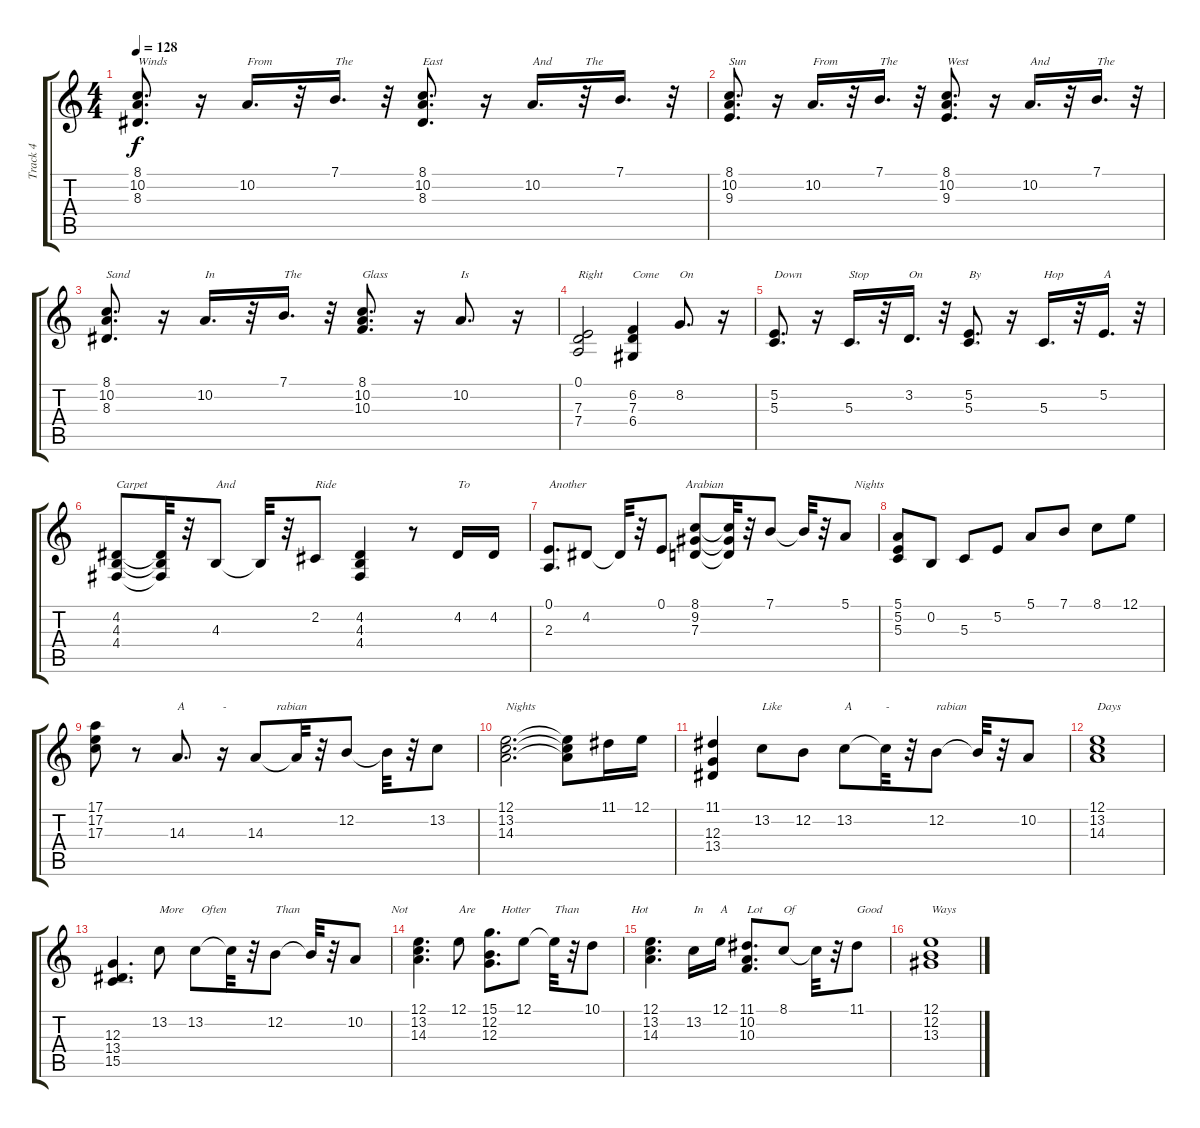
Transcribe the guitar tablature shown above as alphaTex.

\track ("Track 4" "Track 4") {instrument sitar}
\staff {score tabs}
\tuning (E4 B3 G3 D3 A2 E2) {hide}
\ts (4 4)
\tempo 128
\clef g2
\ks c
(8.1 10.2 8.3).8{d txt "Winds" dy f} r.16 10.2.16{d txt "From"} r.32 7.1.16{d txt "The"} r.32 (8.1 10.2 8.3).8{d txt "East"} r.16 10.2.16{d txt "And"} r.32{txt "The"} 7.1.16{d} r.32 |
(8.1 10.2 9.3).8{d txt "Sun"} r.16 10.2.16{d txt "From"} r.32 7.1.16{d txt "The"} r.32 (8.1 10.2 9.3).8{d txt "West"} r.16 10.2.16{d txt "And"} r.32 7.1.16{d txt "The"} r.32 |
(8.1 10.2 8.3).8{d txt "Sand"} r.16 10.2.16{d txt "In"} r.32 7.1.16{d txt "The"} r.32 (8.1 10.2 10.3).8{d txt "Glass"} r.16 10.2.8{d txt "Is"} r.16 |
(0.1 7.3 7.4).2{txt "Right"} (6.2 7.3 6.4).4{txt "Come"} 8.2.8{d txt "On"} r.16 |
(5.2 5.3).8{d txt "Down"} r.16 5.3.16{d txt "Stop"} r.32 3.2.16{d txt "On"} r.32 (5.2 5.3).8{d txt "By"} r.16 5.3.16{d txt "Hop"} r.32 5.2.16{d txt "A"} r.32 |
(4.2 4.3 4.4).8{txt "Carpet"} (4.2{t} 4.3{t} 4.4{t}).32 r.32 4.3.8{txt "And"} 4.3{t}.32 r.32 2.2.8{txt "Ride"} (4.2 4.3 4.4).4 r.8 4.2.16{txt "To"} 4.2.16 |
(0.1 2.3).8{d txt "Another"} 4.2.8 4.2{t}.32 r.32 0.1.8{txt "        Arabian"} (8.1 9.2 7.3).8 (8.1{t} 9.2{t} 7.3{t}).32 r.32 7.1.8 7.1{t}.32 r.32 5.1.8{txt "   Nights"} |
(5.1 5.2 5.3).8 0.2.8 5.3.8 5.2.8 5.1.8 7.1.8 8.1.8 12.1.8 |
(17.1 17.2 17.3).8 r.8 14.3.8{d txt "A"} r.16{txt "-"} 14.3.8{txt "       rabian"} 14.3{t}.32 r.32 12.2.8 12.2{t}.32 r.32 13.2.8 |
(12.1 13.2 14.3).2{d txt "Nights"} (12.1{t} 13.2{t} 14.3{t}).8 11.1.16 12.1.16 |
(11.1 12.3 13.4).4 13.2.8{txt "Like"} 12.2.8 13.2.8{txt "A"} 13.2{t}.32{txt "-"} r.32 12.2.8{txt "rabian"} 12.2{t}.32 r.32 10.2.8 |
(12.1 13.2 14.3).1{txt "Days"} |
(12.3 13.4 15.5).4{d} 13.2.8{txt "More"} 13.2.8{txt "  Often"} 13.2{t}.32 r.32 12.2.8{txt "Than"} 12.2{t}.32 r.32 10.2.8{txt "            Not"} |
(12.1 13.2 14.3).4{d} 12.1.8{txt "Are"} (15.1 12.2 12.3).8{d txt "    Hotter"} 12.1.8 12.1{t}.32{txt "Than"} r.32 10.1.8{txt "             Hot"} |
(12.1 13.2 14.3).4{d} 13.2.16{txt "In"} 12.1.16{txt "A"} (11.1 10.2 10.3).8{d txt "Lot"} 8.1.8{txt "Of"} 8.1{t}.32 r.32 11.1.8{txt "Good"} |
(12.1 12.2 13.3).1{txt "Ways"}
